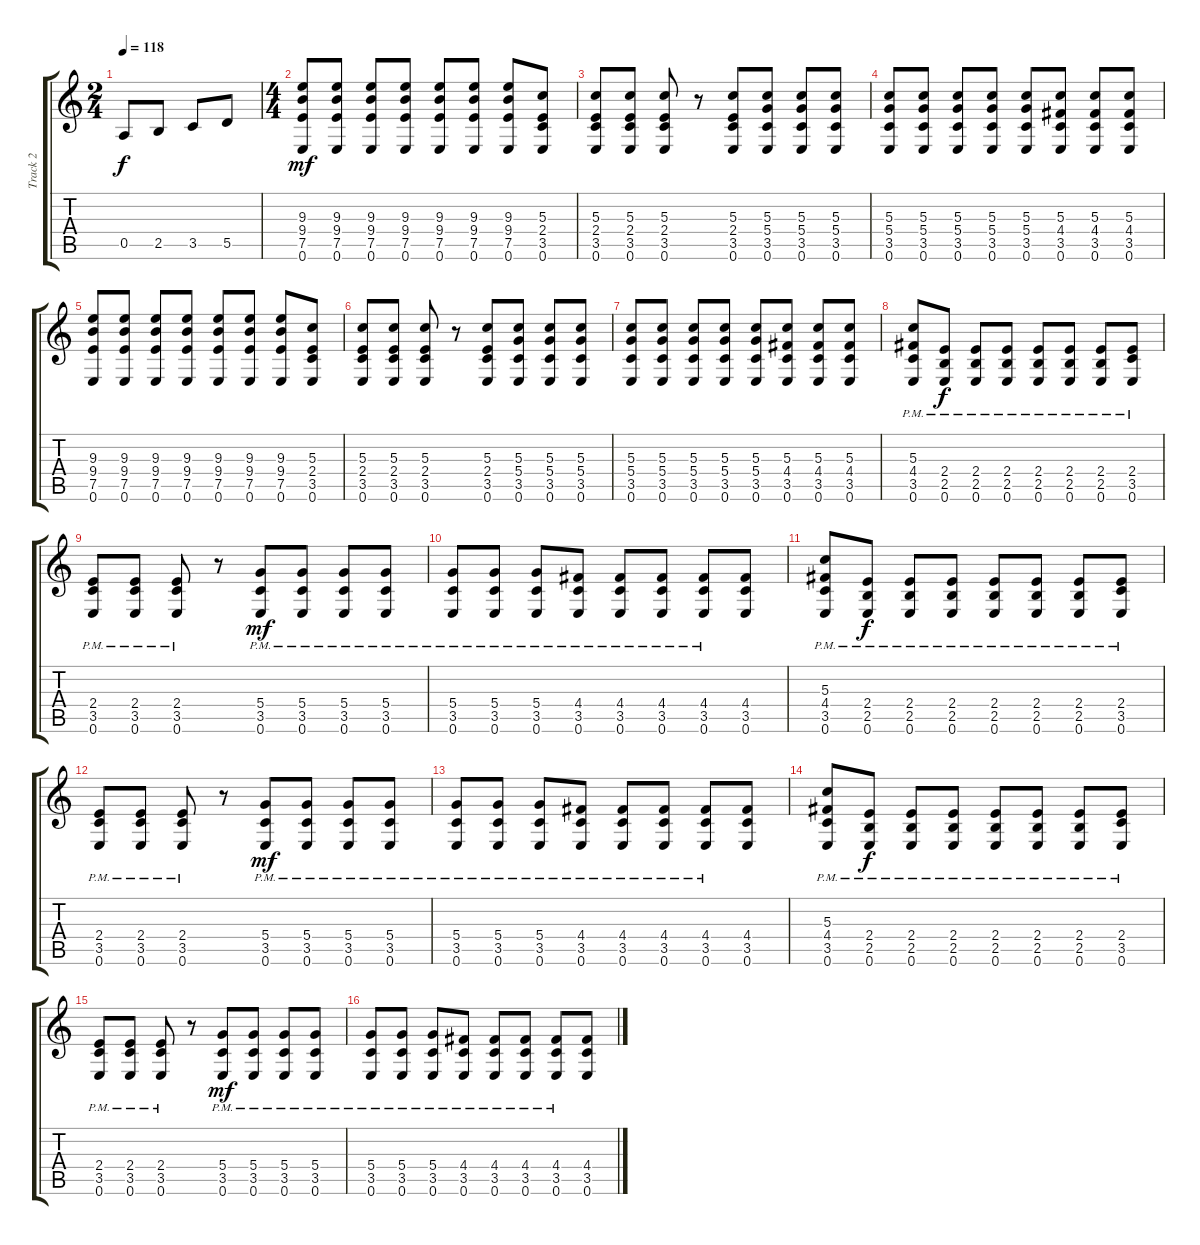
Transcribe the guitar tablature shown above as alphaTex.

\track ("Track 2" "Track 2") {instrument distortionguitar}
\staff {score tabs}
\tuning (E4 B3 G3 D3 A2 E2) {hide}
\ts (2 4)
\tempo 118
\clef g2
\ks c
0.5.8{dy f} 2.5.8 3.5.8 5.5.8 |
\ts (4 4)
(9.3 9.4 7.5 0.6).8{dy mf} (9.3 9.4 7.5 0.6).8 (9.3 9.4 7.5 0.6).8 (9.3 9.4 7.5 0.6).8 (9.3 9.4 7.5 0.6).8 (9.3 9.4 7.5 0.6).8 (9.3 9.4 7.5 0.6).8 (5.3 2.4 3.5 0.6).8 |
(5.3 2.4 3.5 0.6).8 (5.3 2.4 3.5 0.6).8 (5.3 2.4 3.5 0.6).8 r.8 (5.3 2.4 3.5 0.6).8 (5.3 5.4 3.5 0.6).8 (5.3 5.4 3.5 0.6).8 (5.3 5.4 3.5 0.6).8 |
(5.3 5.4 3.5 0.6).8 (5.3 5.4 3.5 0.6).8 (5.3 5.4 3.5 0.6).8 (5.3 5.4 3.5 0.6).8 (5.3 5.4 3.5 0.6).8 (5.3 4.4 3.5 0.6).8 (5.3 4.4 3.5 0.6).8 (5.3 4.4 3.5 0.6).8 |
(9.3 9.4 7.5 0.6).8 (9.3 9.4 7.5 0.6).8 (9.3 9.4 7.5 0.6).8 (9.3 9.4 7.5 0.6).8 (9.3 9.4 7.5 0.6).8 (9.3 9.4 7.5 0.6).8 (9.3 9.4 7.5 0.6).8 (5.3 2.4 3.5 0.6).8 |
(5.3 2.4 3.5 0.6).8 (5.3 2.4 3.5 0.6).8 (5.3 2.4 3.5 0.6).8 r.8 (5.3 2.4 3.5 0.6).8 (5.3 5.4 3.5 0.6).8 (5.3 5.4 3.5 0.6).8 (5.3 5.4 3.5 0.6).8 |
(5.3 5.4 3.5 0.6).8 (5.3 5.4 3.5 0.6).8 (5.3 5.4 3.5 0.6).8 (5.3 5.4 3.5 0.6).8 (5.3 5.4 3.5 0.6).8 (5.3 4.4 3.5 0.6).8 (5.3 4.4 3.5 0.6).8 (5.3 4.4 3.5 0.6).8 |
(5.3{pm} 4.4{pm} 3.5{pm} 0.6{pm}).8 (2.4{pm} 2.5{pm} 0.6{pm}).8{dy f} (2.4{pm} 2.5{pm} 0.6{pm}).8 (2.4{pm} 2.5{pm} 0.6{pm}).8 (2.4{pm} 2.5{pm} 0.6{pm}).8 (2.4{pm} 2.5{pm} 0.6{pm}).8 (2.4{pm} 2.5{pm} 0.6{pm}).8 (2.4{pm} 3.5{pm} 0.6{pm}).8 |
(2.4{pm} 3.5{pm} 0.6{pm}).8 (2.4{pm} 3.5{pm} 0.6{pm}).8 (2.4{pm} 3.5{pm} 0.6{pm}).8 r.8 (5.4{pm} 3.5{pm} 0.6{pm}).8{dy mf} (5.4{pm} 3.5{pm} 0.6{pm}).8 (5.4{pm} 3.5{pm} 0.6{pm}).8 (5.4{pm} 3.5{pm} 0.6{pm}).8 |
(5.4{pm} 3.5{pm} 0.6{pm}).8 (5.4{pm} 3.5{pm} 0.6{pm}).8 (5.4{pm} 3.5{pm} 0.6{pm}).8 (4.4{pm} 3.5{pm} 0.6{pm}).8 (4.4{pm} 3.5{pm} 0.6{pm}).8 (4.4{pm} 3.5{pm} 0.6{pm}).8 (4.4{pm} 3.5 0.6{pm}).8 (4.4 3.5 0.6).8 |
(5.3{pm} 4.4{pm} 3.5{pm} 0.6{pm}).8 (2.4{pm} 2.5{pm} 0.6{pm}).8{dy f} (2.4{pm} 2.5{pm} 0.6{pm}).8 (2.4{pm} 2.5{pm} 0.6{pm}).8 (2.4{pm} 2.5{pm} 0.6{pm}).8 (2.4{pm} 2.5{pm} 0.6{pm}).8 (2.4{pm} 2.5{pm} 0.6{pm}).8 (2.4{pm} 3.5{pm} 0.6{pm}).8 |
(2.4{pm} 3.5{pm} 0.6{pm}).8 (2.4{pm} 3.5{pm} 0.6{pm}).8 (2.4{pm} 3.5{pm} 0.6{pm}).8 r.8 (5.4{pm} 3.5{pm} 0.6{pm}).8{dy mf} (5.4{pm} 3.5{pm} 0.6{pm}).8 (5.4{pm} 3.5{pm} 0.6{pm}).8 (5.4{pm} 3.5{pm} 0.6{pm}).8 |
(5.4{pm} 3.5{pm} 0.6{pm}).8 (5.4{pm} 3.5{pm} 0.6{pm}).8 (5.4{pm} 3.5{pm} 0.6{pm}).8 (4.4{pm} 3.5{pm} 0.6{pm}).8 (4.4{pm} 3.5{pm} 0.6{pm}).8 (4.4{pm} 3.5{pm} 0.6{pm}).8 (4.4{pm} 3.5 0.6{pm}).8 (4.4 3.5 0.6).8 |
(5.3{pm} 4.4{pm} 3.5{pm} 0.6{pm}).8 (2.4{pm} 2.5{pm} 0.6{pm}).8{dy f} (2.4{pm} 2.5{pm} 0.6{pm}).8 (2.4{pm} 2.5{pm} 0.6{pm}).8 (2.4{pm} 2.5{pm} 0.6{pm}).8 (2.4{pm} 2.5{pm} 0.6{pm}).8 (2.4{pm} 2.5{pm} 0.6{pm}).8 (2.4{pm} 3.5{pm} 0.6{pm}).8 |
(2.4{pm} 3.5{pm} 0.6{pm}).8 (2.4{pm} 3.5{pm} 0.6{pm}).8 (2.4{pm} 3.5{pm} 0.6{pm}).8 r.8 (5.4{pm} 3.5{pm} 0.6{pm}).8{dy mf} (5.4{pm} 3.5{pm} 0.6{pm}).8 (5.4{pm} 3.5{pm} 0.6{pm}).8 (5.4{pm} 3.5{pm} 0.6{pm}).8 |
(5.4{pm} 3.5{pm} 0.6{pm}).8 (5.4{pm} 3.5{pm} 0.6{pm}).8 (5.4{pm} 3.5{pm} 0.6{pm}).8 (4.4{pm} 3.5{pm} 0.6{pm}).8 (4.4{pm} 3.5{pm} 0.6{pm}).8 (4.4{pm} 3.5{pm} 0.6{pm}).8 (4.4{pm} 3.5 0.6{pm}).8 (4.4 3.5 0.6).8
